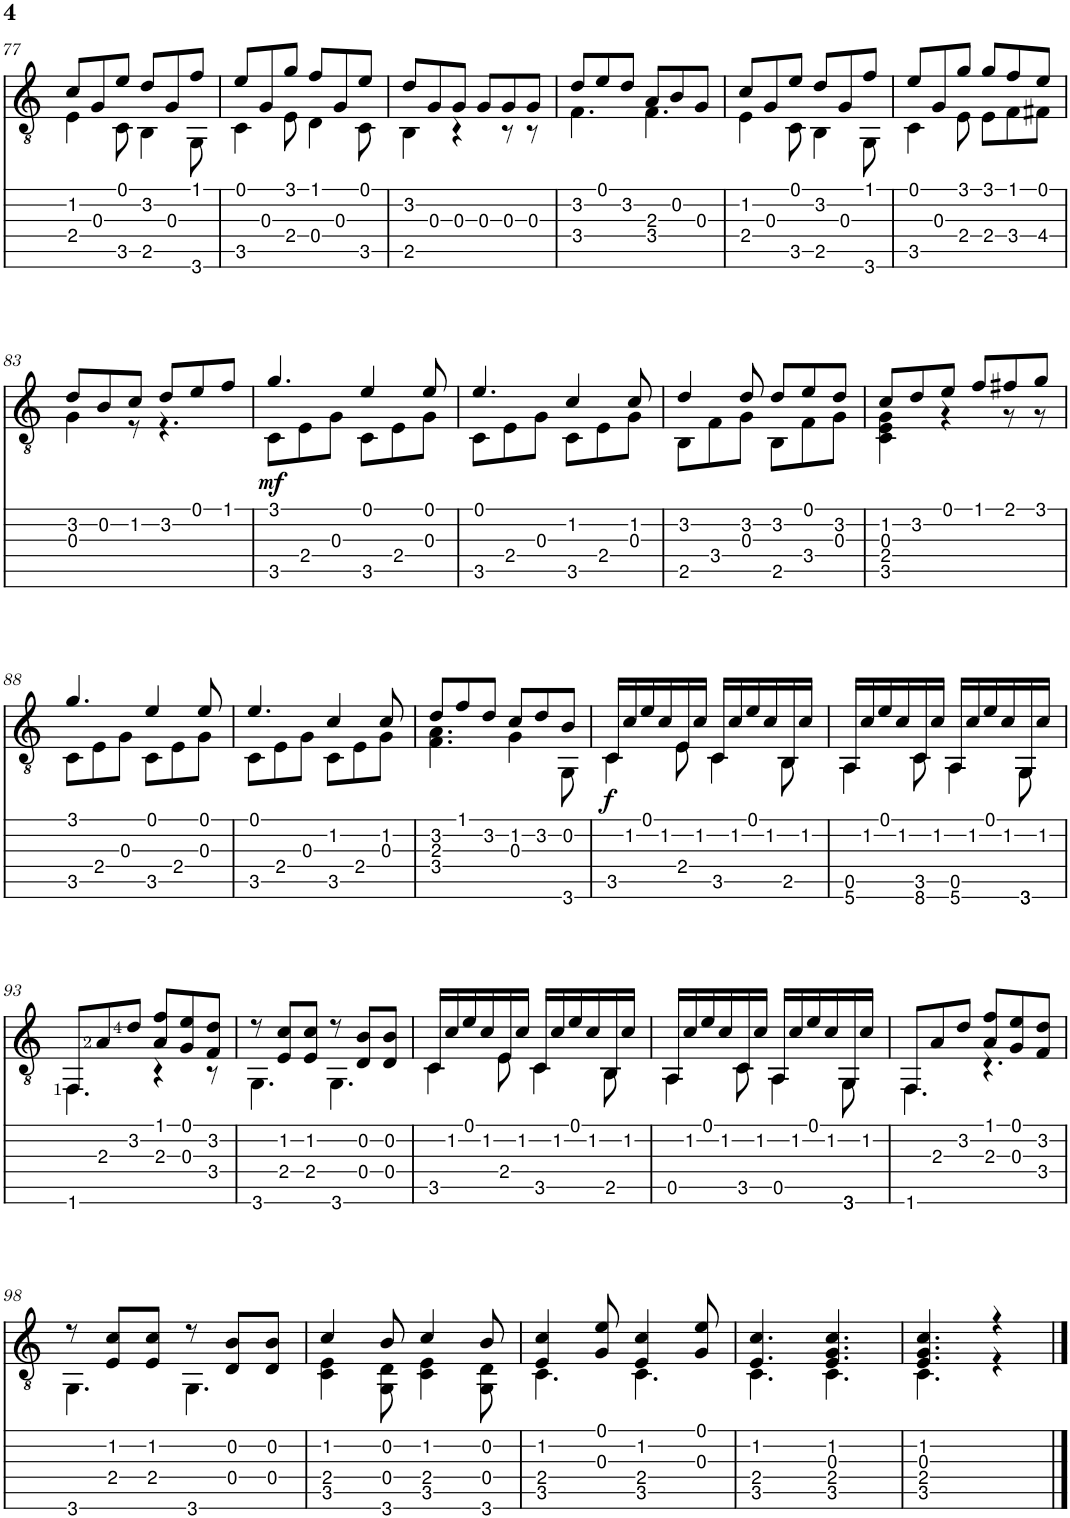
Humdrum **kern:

**kern	**kern	**dynam
*part1	*part1	*part1
*staff2	*staff1	*staff1/2
*I"Classical Guitar	*	*
*I'Guit.	*	*
!!LO:PB:g=z
*	*clefGv2	*
*k[]	*k[]	*
*C:	*C:	*
*M6/8	*M6/8	*
=77	=77	=77
*^	*^	*
8cL	4E	8c/L	4E\	.
8G	.	8G/	.	.
8eJ	8C	8e/J	8C\	.
8dL	4BB	8d/L	4BB\	.
8G	.	8G/	.	.
8fJ	8GG	8f/J	8GG\	.
=78	=78	=78	=78	=78
8eL	4C	8e/L	4C\	.
8G	.	8G/	.	.
8gJ	8E	8g/J	8E\	.
8fL	4D	8f/L	4D\	.
8G	.	8G/	.	.
8eJ	8C	8e/J	8C\	.
=79	=79	=79	=79	=79
8dL	4BB	8d/L	4BB\	.
8G	.	8G/	.	.
8GJ	4r	8G/J	4r	.
8GL	.	8G/L	.	.
8G	8r	8G/	8r	.
8GJ	8r	8G/J	8r	.
=80	=80	=80	=80	=80
8dL	4.F	8d/L	4.F\	.
8e	.	8e/	.	.
8dJ	.	8d/J	.	.
8AL	4.F	8A/L	4.F\	.
8B	.	8B/	.	.
8GJ	.	8G/J	.	.
=81	=81	=81	=81	=81
8cL	4E	8c/L	4E\	.
8G	.	8G/	.	.
8eJ	8C	8e/J	8C\	.
8dL	4BB	8d/L	4BB\	.
8G	.	8G/	.	.
8fJ	8GG	8f/J	8GG\	.
=82	=82	=82	=82	=82
8eL	4C	8e/L	4C\	.
8G	.	8G/	.	.
8gJ	8E	8g/J	8E\	.
8gL	8EL	8g/L	8E\L	.
8f	8F	8f/	8F\	.
8eJ	8F#XJ	8e/J	8F#X\J	.
!!LO:LB:g=z	!!
=83	=83	=83	=83	=83
8dL	4G	8d/L	4G\	.
8B	.	8B/	.	.
8cJ	8r	8c/J	8r	.
8dL	4.r	8d/L	4.r	.
8e	.	8e/	.	.
8fJ	.	8f/J	.	.
=84	=84	=84	=84	=84
!	!	!	!	!LO:DY:b
4.g	8CL	4.g/	8C\L	mf
.	8E	.	8E\	.
.	8GJ	.	8G\J	.
4e	8CL	4e/	8C\L	.
.	8E	.	8E\	.
8e	8GJ	8e/	8G\J	.
=85	=85	=85	=85	=85
4.e	8CL	4.e/	8C\L	.
.	8E	.	8E\	.
.	8GJ	.	8G\J	.
4c	8CL	4c/	8C\L	.
.	8E	.	8E\	.
8c	8GJ	8c/	8G\J	.
=86	=86	=86	=86	=86
4d	8BBL	4d/	8BB\L	.
.	8F	.	8F\	.
8d	8GJ	8d/	8G\J	.
8dL	8BBL	8d/L	8BB\L	.
8e	8F	8e/	8F\	.
8dJ	8GJ	8d/J	8G\J	.
=87	=87	=87	=87	=87
8cL	4C 4E 4G	8c/L	4C\ 4E\ 4G\	.
8d	.	8d/	.	.
8eJ	4r	8e/J	4r	.
8fL	.	8f/L	.	.
8f#X	8r	8f#X/	8r	.
8gJ	8r	8g/J	8r	.
!!LO:LB:g=z	!!
=88	=88	=88	=88	=88
4.g	8CL	4.g/	8C\L	.
.	8E	.	8E\	.
.	8GJ	.	8G\J	.
4e	8CL	4e/	8C\L	.
.	8E	.	8E\	.
8e	8GJ	8e/	8G\J	.
=89	=89	=89	=89	=89
4.e	8CL	4.e/	8C\L	.
.	8E	.	8E\	.
.	8GJ	.	8G\J	.
4c	8CL	4c/	8C\L	.
.	8E	.	8E\	.
8c	8GJ	8c/	8G\J	.
=90	=90	=90	=90	=90
8dL	4.F 4.A	8d/L	4.F\ 4.A\	.
8f	.	8f/	.	.
8dJ	.	8d/J	.	.
8cL	4G	8c/L	4G\	.
8d	.	8d/	.	.
8BJ	8GG	8B/J	8GG\	.
=91	=91	=91	=91	=91
!	!	!	!	!LO:DY:b
16CLL	4C	16C/LL	4C\	f
16c	.	16c/	.	.
16e	.	16e/	.	.
16c	.	16c/	.	.
16E	8E	16E/	8E\	.
16cJJ	.	16c/JJ	.	.
16CLL	4C	16C/LL	4C\	.
16c	.	16c/	.	.
16e	.	16e/	.	.
16c	.	16c/	.	.
16BB	8BB	16BB/	8BB\	.
16cJJ	.	16c/JJ	.	.
=92	=92	=92	=92	=92
16AALL	4AA	16AA/LL	4AA\	.
16c	.	16c/	.	.
16e	.	16e/	.	.
16c	.	16c/	.	.
16C	8C	16C/	8C\	.
16cJJ	.	16c/JJ	.	.
16AALL	4AA	16AA/LL	4AA\	.
16c	.	16c/	.	.
16e	.	16e/	.	.
16c	.	16c/	.	.
16GG	8GG	16GG/	8GG\	.
16cJJ	.	16c/JJ	.	.
!!LO:LB:g=z	!!
=93	=93	=93	=93	=93
8FFL	4.FF	8FF/L	4.FF\	.
8A	.	8A/	.	.
8dJ	.	8d/J	.	.
8A\ 8f\L	4r	8A/ 8f/L	4r	.
8G\ 8e\	.	8G/ 8e/	.	.
8F\ 8d\J	8r	8F/ 8d/J	8r	.
=94	=94	=94	=94	=94
8r	4.GG	8r	4.GG\	.
8E\ 8c\L	.	8E/ 8c/L	.	.
8E\ 8c\J	.	8E/ 8c/J	.	.
8r	4.GG	8r	4.GG\	.
8D\ 8B\L	.	8D/ 8B/L	.	.
8D\ 8B\J	.	8D/ 8B/J	.	.
=95	=95	=95	=95	=95
16CLL	4C	16C/LL	4C\	.
16c	.	16c/	.	.
16e	.	16e/	.	.
16c	.	16c/	.	.
16E	8E	16E/	8E\	.
16cJJ	.	16c/JJ	.	.
16CLL	4C	16C/LL	4C\	.
16c	.	16c/	.	.
16e	.	16e/	.	.
16c	.	16c/	.	.
16BB	8BB	16BB/	8BB\	.
16cJJ	.	16c/JJ	.	.
=96	=96	=96	=96	=96
16AALL	4AA	16AA/LL	4AA\	.
16c	.	16c/	.	.
16e	.	16e/	.	.
16c	.	16c/	.	.
16C	8C	16C/	8C\	.
16cJJ	.	16c/JJ	.	.
16AALL	4AA	16AA/LL	4AA\	.
16c	.	16c/	.	.
16e	.	16e/	.	.
16c	.	16c/	.	.
16GG	8GG	16GG/	8GG\	.
16cJJ	.	16c/JJ	.	.
=97	=97	=97	=97	=97
8FFL	4.FF	8FF/L	4.FF\	.
8A	.	8A/	.	.
8dJ	.	8d/J	.	.
8A\ 8f\L	4.r	8A/ 8f/L	4.r	.
8G\ 8e\	.	8G/ 8e/	.	.
8F\ 8d\J	.	8F/ 8d/J	.	.
!!LO:LB:g=z	!!
=98	=98	=98	=98	=98
8r	4.GG	8r	4.GG\	.
8E\ 8c\L	.	8E/ 8c/L	.	.
8E\ 8c\J	.	8E/ 8c/J	.	.
8r	4.GG	8r	4.GG\	.
8D\ 8B\L	.	8D/ 8B/L	.	.
8D\ 8B\J	.	8D/ 8B/J	.	.
=99	=99	=99	=99	=99
4c	4C 4E	4c/	4C\ 4E\	.
8B	8GG 8D	8B/	8GG\ 8D\	.
4c	4C 4E	4c/	4C\ 4E\	.
8B	8GG 8D	8B/	8GG\ 8D\	.
=100	=100	=100	=100	=100
4E 4c	4.C	4E/ 4c/	4.C\	.
8G 8e	.	8G/ 8e/	.	.
4E 4c	4.C	4E/ 4c/	4.C\	.
8G 8e	.	8G/ 8e/	.	.
=101	=101	=101	=101	=101
4.E 4.c	4.C	4.E/ 4.c/	4.C\	.
4.E 4.G 4.c	4.C	4.E/ 4.G/ 4.c/	4.C\	.
=102	=102	=102	=102	=102
4.E 4.G 4.c	4.C	4.E/ 4.G/ 4.c/	4.C\	.
4r	4r	4r	4r	.
*v	*v	*	*	*
*	*v	*v	*
==	==	==
*-	*-	*-
